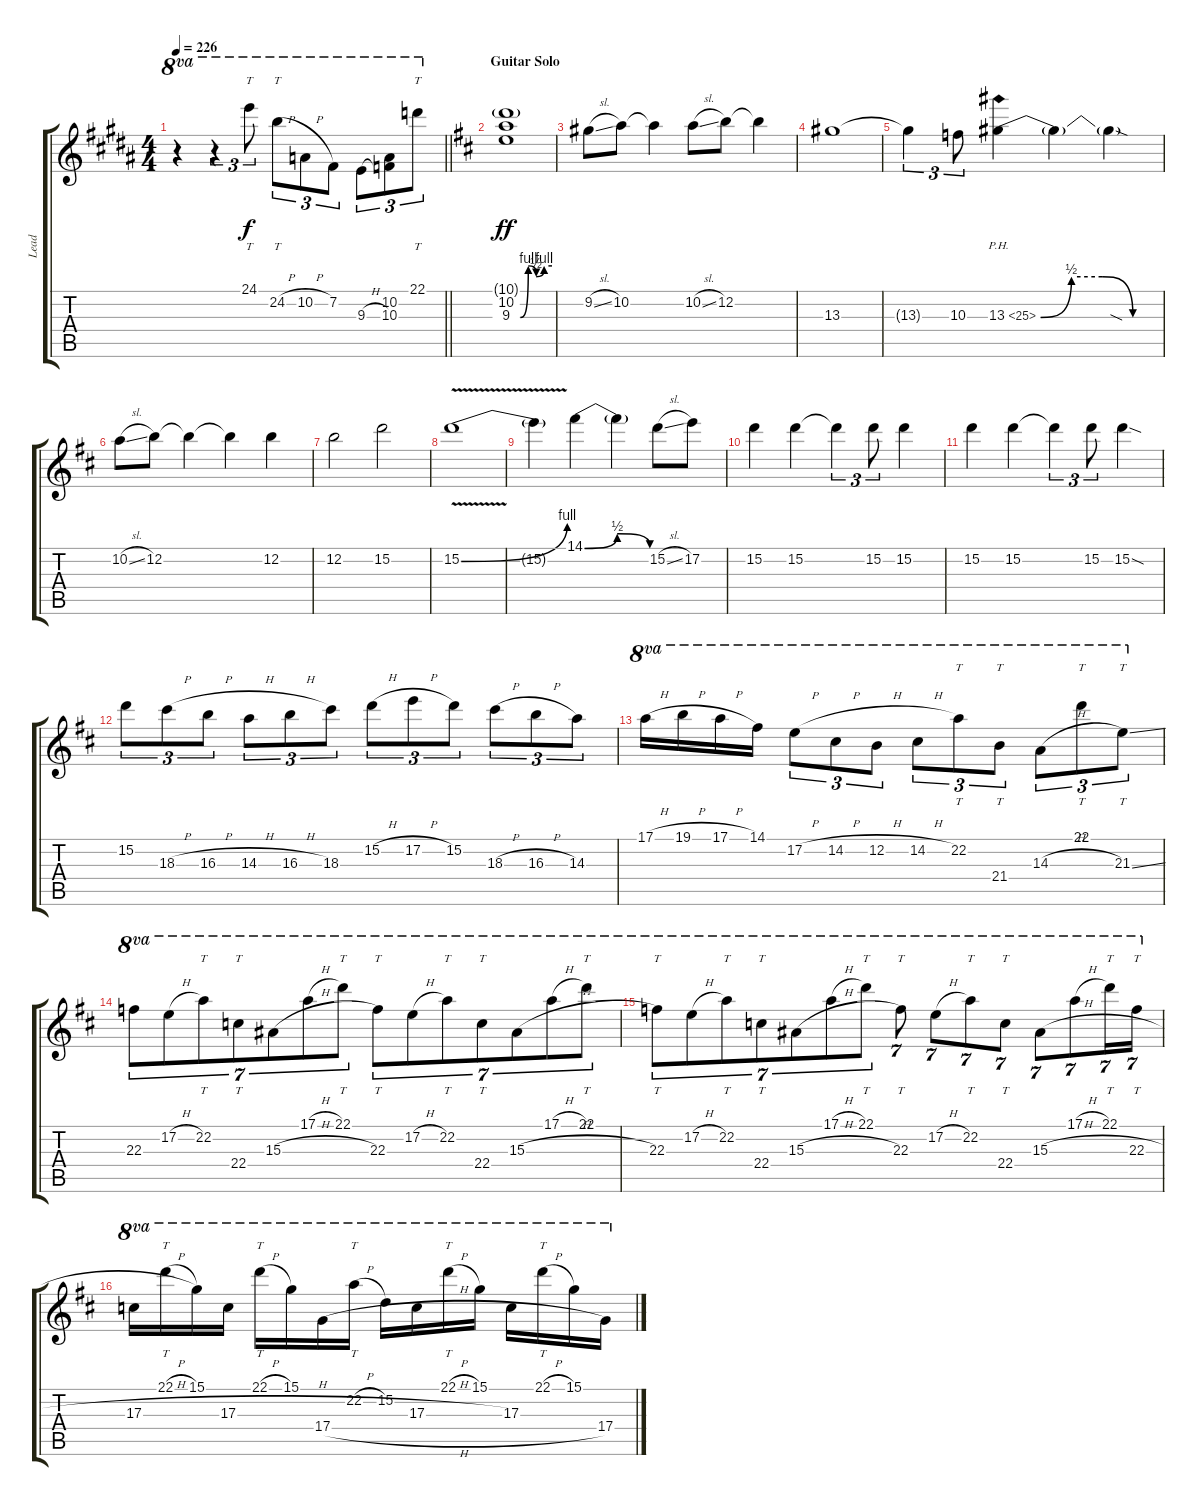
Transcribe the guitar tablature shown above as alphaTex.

\track ("Lead" "Lead") {instrument overdrivenguitar}
\staff {score tabs}
\tuning (E4 B3 G3 D3 A2 E2) {hide}
\ts (4 4)
\tempo 226
\clef g2
\barLineRight lightlight
\ks b
r.4{ot 8va dy f} r.4{tu (3 2) ot 8va} 24.1.8{tt tu (3 2) ot 8va} 24.2{h}.8{tt tu (3 2) ot 8va} 10.2{h}.8{tu (3 2) ot 8va} 7.2.8{tu (3 2) ot 8va} 9.3{h}.8{tu (3 2) ot 8va} (10.2 10.3).8{tu (3 2) ot 8va} 22.1.8{tt tu (3 2) ot 8va} |
\section ("" "Guitar Solo")
\ks d
(10.1{g} 10.2 9.3{be (custom 0 0 15 4 30 2 45 4 60 4)}).1{dy ff} |
9.2{sl}.8 10.2.8 10.2{t}.4 10.2{sl}.8 12.2.8 12.2{t}.4 |
13.3.1 |
13.3{t}.4{tu (3 2)} 10.3.8{tu (3 2)} 13.3{be (custom 0 0 15 2 30 2 45 0 60 0) ph 12}.4 13.3{t}.4 13.3{sod t}.4 |
10.2{sl}.8 12.2.8 12.2{t}.4 12.2{t}.4 12.2.4 |
12.2.2 15.2.2 |
15.2{be (bend 0 0 60 4) v}.1 |
15.2{t}.4 14.1{be (bendrelease 0 0 30 2 30 2 60 0)}.4 14.1{t}.4 15.2{sl}.8 17.2.8 |
15.2.4 15.2.4 15.2{t}.4{tu (3 2)} 15.2.8{tu (3 2)} 15.2.4 |
15.2.4 15.2.4 15.2{t}.4{tu (3 2)} 15.2.8{tu (3 2)} 15.2{sod}.4 |
15.2.8{tu (3 2)} 18.3{h}.8{tu (3 2)} 16.3{h}.8{tu (3 2)} 14.3{h}.8{tu (3 2)} 16.3{h}.8{tu (3 2)} 18.3.8{tu (3 2)} 15.2{h}.8{tu (3 2)} 17.2{h}.8{tu (3 2)} 15.2.8{tu (3 2)} 18.3{h}.8{tu (3 2)} 16.3{h}.8{tu (3 2)} 14.3.8{tu (3 2)} |
17.1{h}.16{ot 8va} 19.1{h}.16{ot 8va} 17.1{h}.16{ot 8va} 14.1.16{ot 8va} 17.2{h}.8{tu (3 2) ot 8va} 14.2{h}.8{tu (3 2) ot 8va} 12.2{h}.8{tu (3 2) ot 8va} 14.2{h}.8{tu (3 2) ot 8va} 22.2.8{tt tu (3 2) ot 8va} 21.4.8{tt tu (3 2) ot 8va} 14.3{h}.8{tu (3 2) ot 8va} 22.1.8{tt tu (3 2) ot 8va} 21.3{ss}.8{tt tu (3 2) ot 8va} |
22.3.8{tu (7 4) ot 8va} 17.2{h}.8{tu (7 4) ot 8va} 22.2.8{tt tu (7 4) ot 8va} 22.4.8{tt tu (7 4) ot 8va} 15.3{h}.8{tu (7 4) ot 8va} 17.1{h}.8{tu (7 4) ot 8va} 22.1.8{tt tu (7 4) ot 8va} 22.3.8{tt tu (7 4) ot 8va} 17.2{h}.8{tu (7 4) ot 8va} 22.2.8{tt tu (7 4) ot 8va} 22.4.8{tt tu (7 4) ot 8va} 15.3{h}.8{tu (7 4) ot 8va} 17.1{h}.8{tu (7 4) ot 8va} 22.1.8{tt tu (7 4) ot 8va} |
22.3.8{tt tu (7 4) ot 8va} 17.2{h}.8{tu (7 4) ot 8va} 22.2.8{tt tu (7 4) ot 8va} 22.4.8{tt tu (7 4) ot 8va} 15.3{h}.8{tu (7 4) ot 8va} 17.1{h}.8{tu (7 4) ot 8va} 22.1.8{tt tu (7 4) ot 8va} 22.3.8{tt tu (7 4) ot 8va} 17.2{h}.8{tu (7 4) ot 8va} 22.2.8{tt tu (7 4) ot 8va} 22.4.8{tt tu (7 4) ot 8va} 15.3{h}.8{tu (7 4) ot 8va} 17.1{h}.8{tu (7 4) ot 8va} 22.1.16{tt tu (7 4) ot 8va} 22.3{h}.16{tt tu (7 4) ot 8va} |
17.3{h}.16{ot 8va} 22.1{h}.16{tt ot 8va} 15.1.16{ot 8va} 17.3{h}.16{ot 8va} 22.1{h}.16{tt ot 8va} 15.1.16{ot 8va} 17.4{h}.16{ot 8va} 22.2{h}.16{tt ot 8va} 15.2.16{ot 8va} 17.3{h}.16{ot 8va} 22.1{h}.16{tt ot 8va} 15.1.16{ot 8va} 17.3.16{ot 8va} 22.1{h}.16{tt ot 8va} 15.1.16{ot 8va} 17.4.16{ot 8va}
